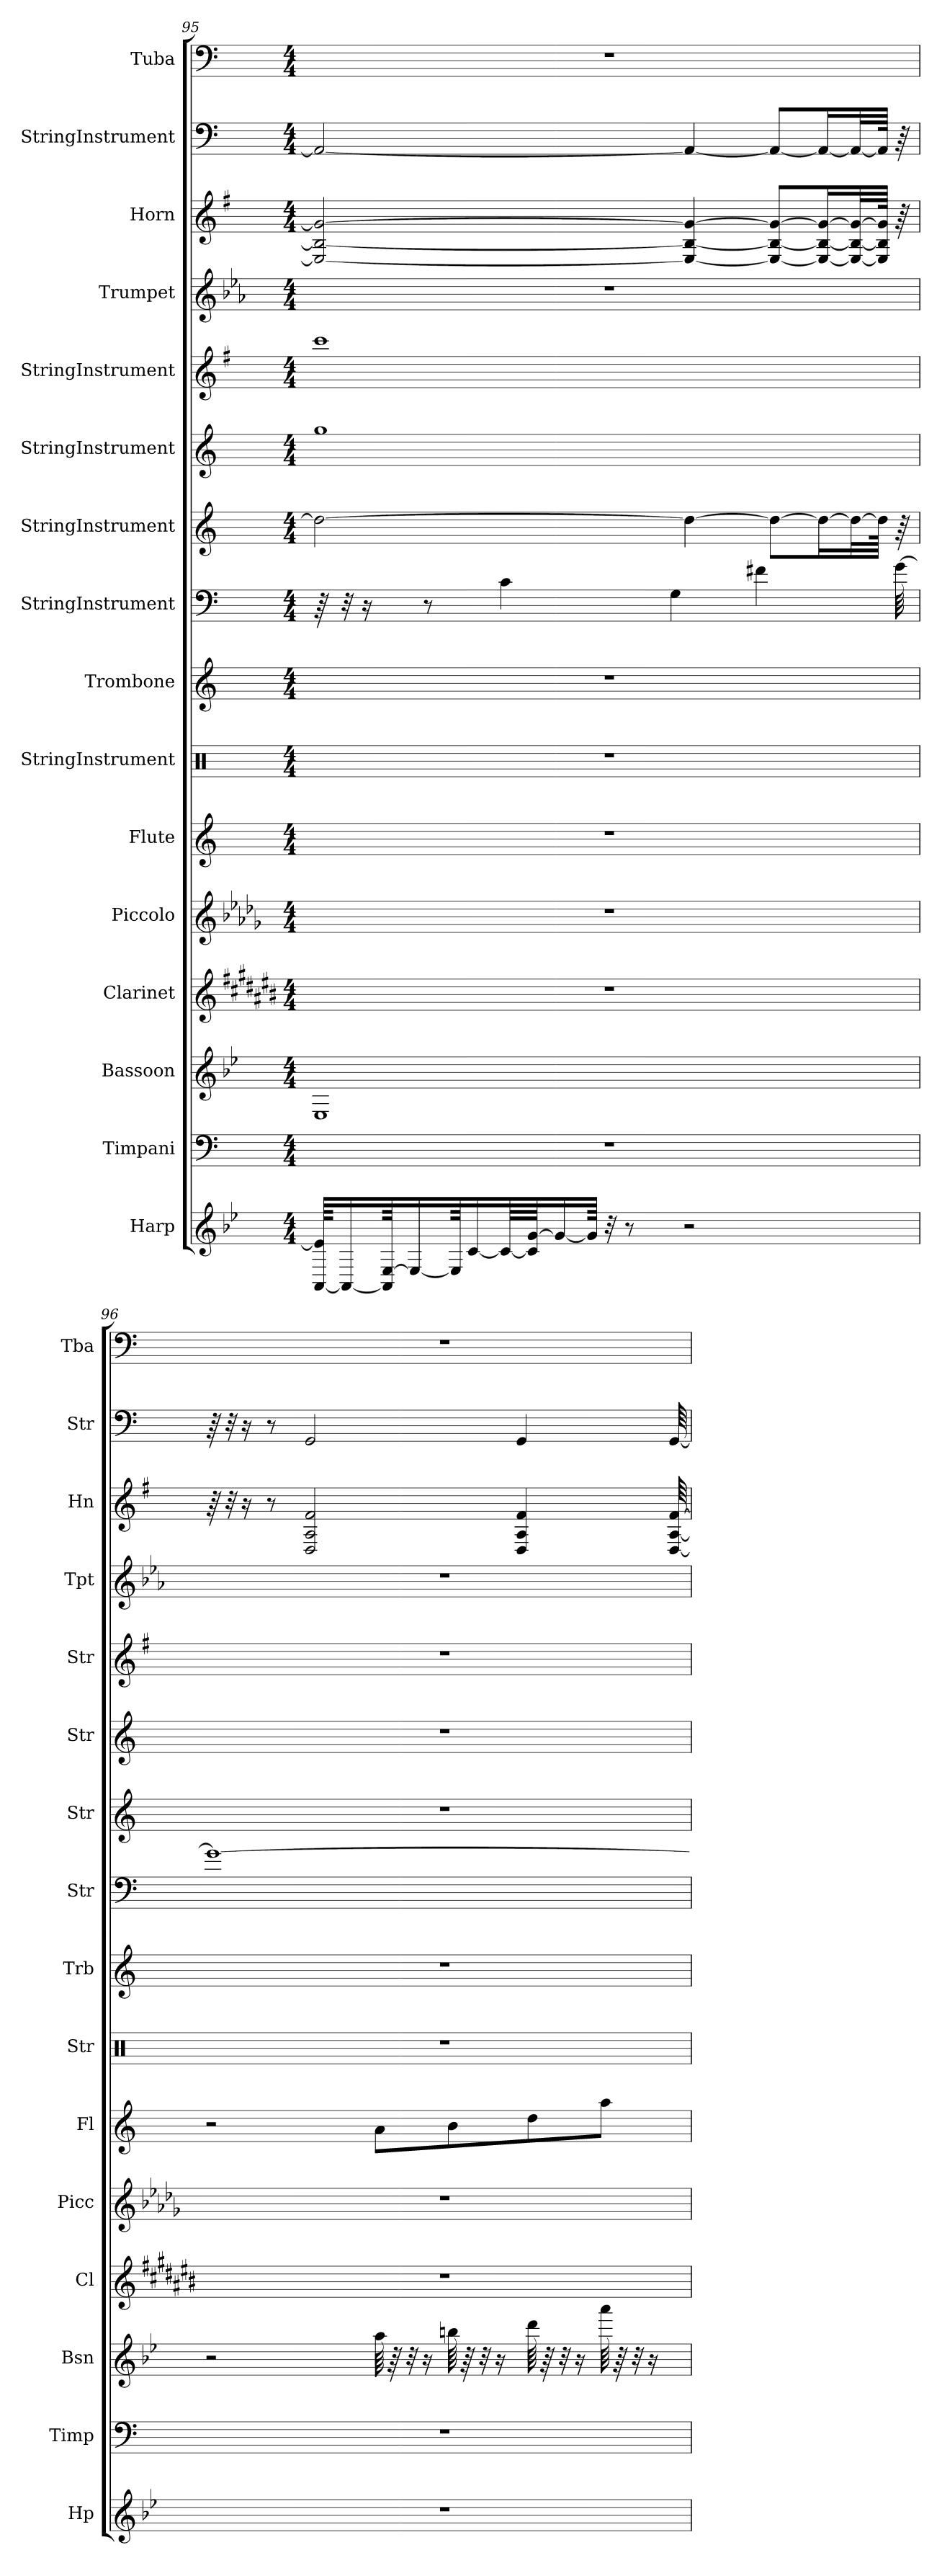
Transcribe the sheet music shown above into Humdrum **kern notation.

**kern	**kern	**kern	**kern	**kern	**kern	**kern	**kern	**kern	**kern	**kern	**kern	**kern	**kern	**kern	**kern
*part16	*part15	*part14	*part13	*part12	*part11	*part10	*part9	*part8	*part7	*part6	*part5	*part4	*part3	*part2	*part1
*staff16	*staff15	*staff14	*staff13	*staff12	*staff11	*staff10	*staff9	*staff8	*staff7	*staff6	*staff5	*staff4	*staff3	*staff2	*staff1
*I"Harp	*I"Timpani	*I"Bassoon	*I"Clarinet	*I"Piccolo	*I"Flute	*I"StringInstrument	*I"Trombone	*I"StringInstrument	*I"StringInstrument	*I"StringInstrument	*I"StringInstrument	*I"Trumpet	*I"Horn	*I"StringInstrument	*I"Tuba
*I'Hp	*I'Timp	*I'Bsn	*I'Cl	*I'Picc	*I'Fl	*I'Str	*I'Trb	*I'Str	*I'Str	*I'Str	*I'Str	*I'Tpt	*I'Hn	*I'Str	*I'Tba
!!LO:PB:g=z
*clefG2	*clefF4	*clefG2	*clefG2	*clefG2	*clefG2	*clefX	*clefG2	*clefF4	*clefG2	*clefG2	*clefG2	*clefG2	*clefG2	*clefF4	*clefF4
*	*	*	*ITrd1c2	*ITrd-7c-12	*	*	*	*	*	*	*	*ITrd1c2	*ITrd4c7	*	*
*k[b-e-]	*k[]	*k[b-e-]	*k[f#c#g#d#a#]	*k[b-e-a-d-g-]	*k[]	*k[]	*k[]	*k[]	*k[]	*k[]	*k[f#]	*k[b-e-a-d-g-]	*k[]	*k[]	*k[]
*M4/4	*M4/4	*M4/4	*M4/4	*M4/4	*M4/4	*M4/4	*M4/4	*M4/4	*M4/4	*M4/4	*M4/4	*M4/4	*M4/4	*M4/4	*M4/4
*MM83	*MM83	*MM83	*MM83	*MM83	*MM83	*MM83	*MM83	*MM83	*MM83	*MM83	*MM83	*MM83	*MM83	*MM83	*MM83
=95	=95	=95	=95	=95	=95	=95	=95	=95	=95	=95	=95	=95	=95	=95	=95
*	*	*	*	*	*	*	*	*	*	*	*	*	*	*	*^
*	*	*	*	*	*	*	*	*	*	*	*	*	*	*	*	*^
*	*	*	*	*	*	*	*	*	*	*	*	*	*	*	*	*	*^
[64AA/ 64e/]KKLL	1r	1E-	1r	1r	1r	1r	1r	64r	2dd#\_	1gg	1ccc	1r	2AA/_ 2E-/_ 2c/_	2AA/_	1r	4ryy	2ryy	2.ryy
16AA/_	.	.	.	.	.	.	.	32r	.	.	.	.	.	.	.	.	.	.
.	.	.	.	.	.	.	.	16r	.	.	.	.	.	.	.	.	.	.
64AA/] [64E-/KK	.	.	.	.	.	.	.	.	.	.	.	.	.	.	.	.	.	.
16E-/_	.	.	.	.	.	.	.	.	.	.	.	.	.	.	.	.	.	.
.	.	.	.	.	.	.	.	8r	.	.	.	.	.	.	.	.	.	.
64E-/KK]	.	.	.	.	.	.	.	.	.	.	.	.	.	.	.	.	.	.
[16c/	.	.	.	.	.	.	.	.	.	.	.	.	.	.	.	.	.	.
64c/LL_	.	.	.	.	.	.	.	4c\	.	.	.	.	.	.	.	.	.	.
*	*	*	*	*	*	*	*	*	*	*	*	*	*	*	*MM74	*	*	*
64c/] [64g/JJ	.	.	.	.	.	.	.	.	.	.	.	.	.	.	.	2.ryy	.	.
16g/_	.	.	.	.	.	.	.	.	.	.	.	.	.	.	.	.	.	.
64g/JJkk]	.	.	.	.	.	.	.	.	.	.	.	.	.	.	.	.	.	.
32r	.	.	.	.	.	.	.	.	.	.	.	.	.	.	.	.	.	.
8r	.	.	.	.	.	.	.	.	.	.	.	.	.	.	.	.	.	.
.	.	.	.	.	.	.	.	4G\	.	.	.	.	.	.	.	.	.	.
*	*	*	*	*	*	*	*	*	*	*	*	*	*	*	*MM78	*	*	*
2r	.	.	.	.	.	.	.	.	4dd#\_	.	.	.	4AA/_ 4E-/_ 4c/_	4AA/_	.	.	2ryy	.
.	.	.	.	.	.	.	.	4f#X\	.	.	.	.	.	.	.	.	.	.
*	*	*	*	*	*	*	*	*	*	*	*	*	*	*	*MM66	*	*	*
.	.	.	.	.	.	.	.	.	8dd#\L_	.	.	.	8AA/_ 8E-/_ 8c/_L	8AA/L_	.	.	.	4ryy
.	.	.	.	.	.	.	.	.	16dd#\L_	.	.	.	16AA/_ 16E-/_ 16c/_L	16AA/L_	.	.	.	.
.	.	.	.	.	.	.	.	.	32dd#\L_	.	.	.	32AA/_ 32E-/_ 32c/_L	32AA/L_	.	.	.	.
.	.	.	.	.	.	.	.	.	64dd#\JJJk]	.	.	.	64AA/] 64E-/] 64c/]JJJk	64AA/JJJk]	.	.	.	.
.	.	.	.	.	.	.	.	[64g\	64r	.	.	.	64r	64r	.	.	.	.
!!LO:PB:g=z	!!	!!	!!
=96	=96	=96	=96	=96	=96	=96	=96	=96	=96	=96	=96	=96	=96	=96	=96	=96	=96	=96
*	*	*	*	*	*	*	*	*	*	*	*	*	*	*	*MM88	*	*	*
1r	1r	2r	1r	1r	2r	1r	1r	1g_	1r	1r	1r	1r	64r	64r	1r	4ryy	2ryy	2.ryy
.	.	.	.	.	.	.	.	.	.	.	.	.	32r	32r	.	.	.	.
.	.	.	.	.	.	.	.	.	.	.	.	.	16r	16r	.	.	.	.
.	.	.	.	.	.	.	.	.	.	.	.	.	8r	8r	.	.	.	.
.	.	.	.	.	.	.	.	.	.	.	.	.	2GG/ 2D/ 2B/	2GG/	.	.	.	.
*	*	*	*	*	*	*	*	*	*	*	*	*	*	*	*MM93	*	*	*
.	.	.	.	.	.	.	.	.	.	.	.	.	.	.	.	2.ryy	.	.
*	*	*	*	*	*	*	*	*	*	*	*	*	*	*	*MM97	*	*	*
.	.	64aa\	.	.	8a\L	.	.	.	.	.	.	.	.	.	.	.	2ryy	.
.	.	64r	.	.	.	.	.	.	.	.	.	.	.	.	.	.	.	.
.	.	32r	.	.	.	.	.	.	.	.	.	.	.	.	.	.	.	.
.	.	16r	.	.	.	.	.	.	.	.	.	.	.	.	.	.	.	.
.	.	64bbn\	.	.	8b\	.	.	.	.	.	.	.	.	.	.	.	.	.
.	.	64r	.	.	.	.	.	.	.	.	.	.	.	.	.	.	.	.
.	.	32r	.	.	.	.	.	.	.	.	.	.	.	.	.	.	.	.
.	.	16r	.	.	.	.	.	.	.	.	.	.	.	.	.	.	.	.
.	.	.	.	.	.	.	.	.	.	.	.	.	4GG/ 4D/ 4B/	4GG/	.	.	.	.
*	*	*	*	*	*	*	*	*	*	*	*	*	*	*	*MM92	*	*	*
.	.	64ddd\	.	.	8dd\	.	.	.	.	.	.	.	.	.	.	.	.	4ryy
.	.	64r	.	.	.	.	.	.	.	.	.	.	.	.	.	.	.	.
.	.	32r	.	.	.	.	.	.	.	.	.	.	.	.	.	.	.	.
.	.	16r	.	.	.	.	.	.	.	.	.	.	.	.	.	.	.	.
.	.	64aaa\	.	.	8aa\J	.	.	.	.	.	.	.	.	.	.	.	.	.
.	.	64r	.	.	.	.	.	.	.	.	.	.	.	.	.	.	.	.
.	.	32r	.	.	.	.	.	.	.	.	.	.	.	.	.	.	.	.
.	.	16r	.	.	.	.	.	.	.	.	.	.	.	.	.	.	.	.
.	.	.	.	.	.	.	.	.	.	.	.	.	[64GG/ [64D/ [64B/	[64GG/	.	.	.	.
*	*	*	*	*	*	*	*	*	*	*	*	*	*	*	*v	*v	*v	*v
=	=	=	=	=	=	=	=	=	=	=	=	=	=	=	=
*-	*-	*-	*-	*-	*-	*-	*-	*-	*-	*-	*-	*-	*-	*-	*-
